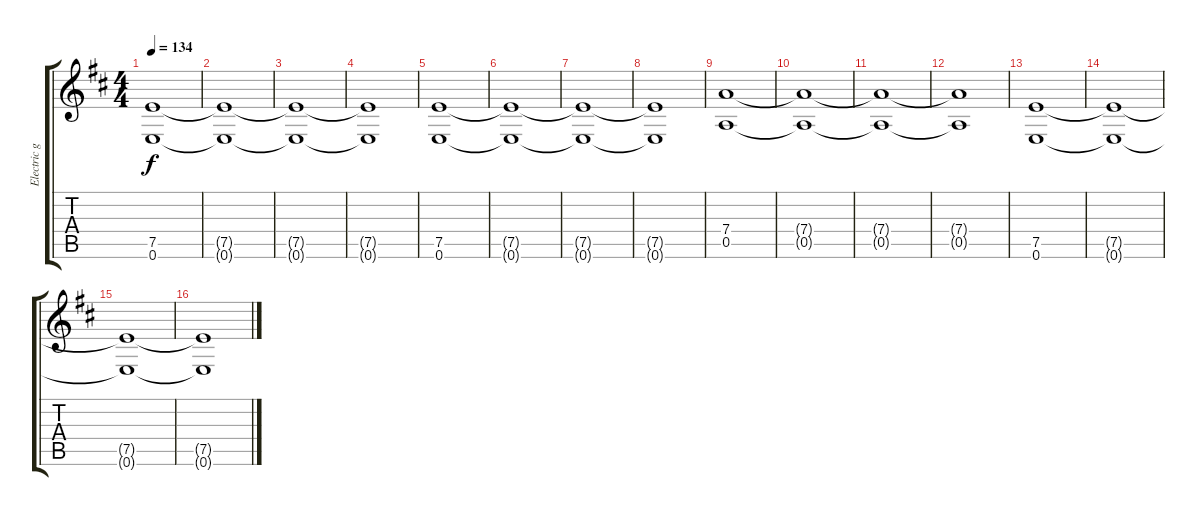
\track ("Electric guitar" "Electric g") {instrument overdrivenguitar}
\staff {score tabs}
\tuning (E4 B3 G3 D3 A2 E2) {hide}
\ts (4 4)
\tempo 134
\clef g2
\ks d
(7.5 0.6).1{dy f} |
(7.5{t} 0.6{t}).1 |
(7.5{t} 0.6{t}).1 |
(7.5{t} 0.6{t}).1 |
(7.5 0.6).1 |
(7.5{t} 0.6{t}).1 |
(7.5{t} 0.6{t}).1 |
(7.5{t} 0.6{t}).1 |
(7.4 0.5).1 |
(7.4{t} 0.5{t}).1 |
(7.4{t} 0.5{t}).1 |
(7.4{t} 0.5{t}).1 |
(7.5 0.6).1 |
(7.5{t} 0.6{t}).1 |
(7.5{t} 0.6{t}).1 |
(7.5{t} 0.6{t}).1
